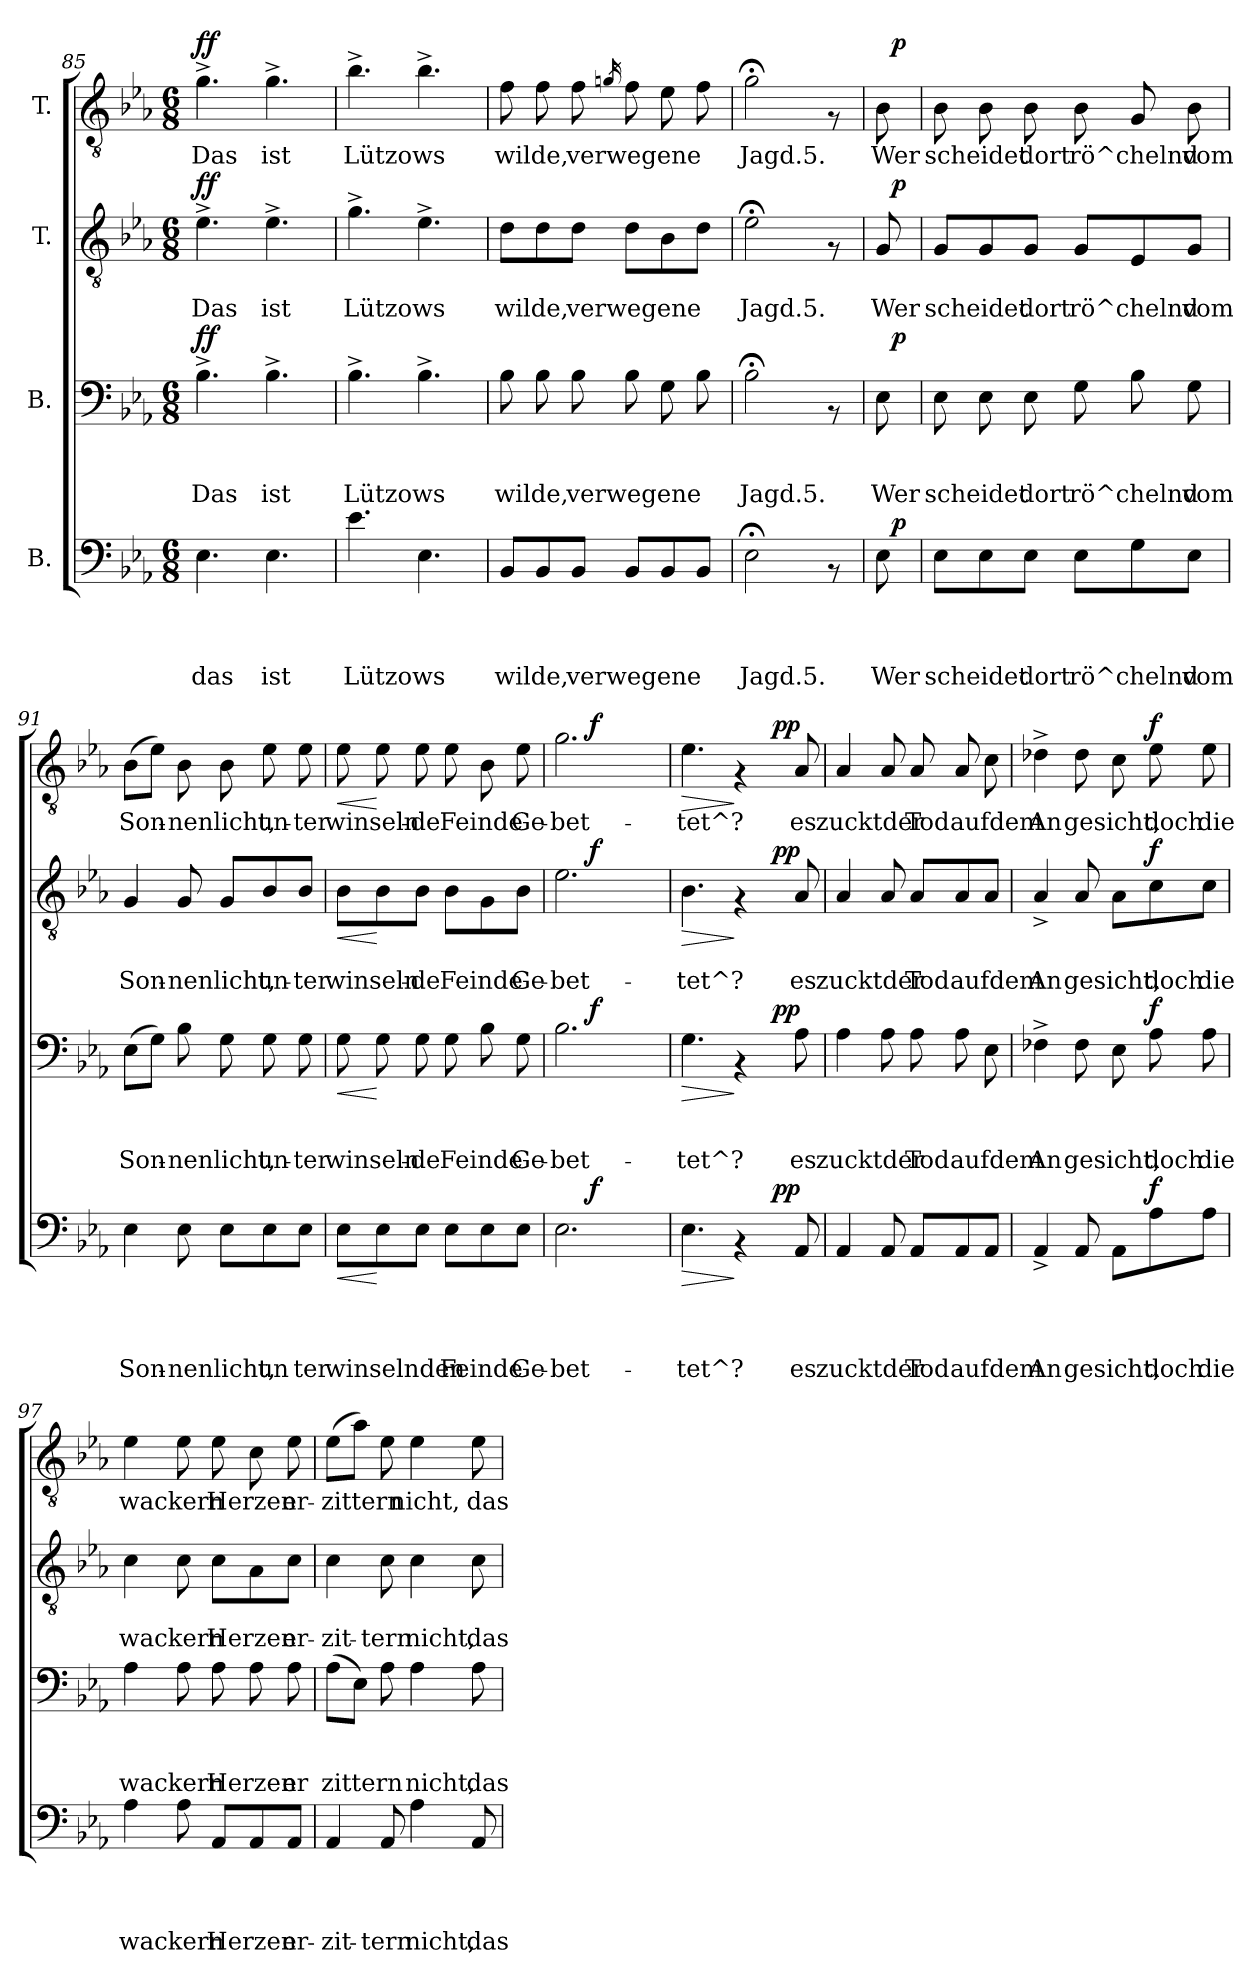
**kern	**text	**text	**text	**text	**dynam	**kern	**text	**text	**text	**dynam	**kern	**text	**text	**dynam	**kern	**text	**dynam
*part4	*part4	*part4	*part4	*part4	*part4	*part3	*part3	*part3	*part3	*part3	*part2	*part2	*part2	*part2	*part1	*part1	*part1
*staff4	*staff4	*staff4	*staff4	*staff4	*staff4	*staff3	*staff3	*staff3	*staff3	*staff3	*staff2	*staff2	*staff2	*staff2	*staff1	*staff1	*staff1
*I"B.	*	*	*	*	*	*I"B.	*	*	*	*	*I"T.	*	*	*	*I"T.	*	*
*clefF4	*	*	*	*	*	*clefF4	*	*	*	*	*clefGv2	*	*	*	*clefGv2	*	*
*k[b-e-a-]	*	*	*	*	*	*k[b-e-a-]	*	*	*	*	*k[b-e-a-]	*	*	*	*k[b-e-a-]	*	*
*E-:	*	*	*	*	*	*E-:	*	*	*	*	*E-:	*	*	*	*E-:	*	*
*M6/8	*	*	*	*	*	*M6/8	*	*	*	*	*M6/8	*	*	*	*M6/8	*	*
=85	=85	=85	=85	=85	=85	=85	=85	=85	=85	=85	=85	=85	=85	=85	=85	=85	=85
!	!	!	!	!LO:LY:b:rj	!	!	!	!	!LO:LY:b:rj	!LO:DY:a	!	!	!LO:LY:b:rj	!LO:DY:a	!	!LO:LY:b:rj	!LO:DY:a
4.E-\	.	.	.	das	.	4.B-^>\	.	.	Das	ff	4.e-^>\	.	Das	ff	4.g^>\	Das	ff
!	!	!	!	!LO:LY:b:rj	!	!	!	!	!LO:LY:b:rj	!	!	!	!LO:LY:b:rj	!	!	!LO:LY:b:rj	!
4.E-\	.	.	.	ist	.	4.B-^>\	.	.	ist	.	4.e-^>\	.	ist	.	4.g^>\	ist	.
=86!	=86!	=86!	=86!	=86!	=86!	=86!	=86!	=86!	=86!	=86!	=86!	=86!	=86!	=86!	=86!	=86!	=86!
!	!	!	!	!LO:LY:b:rj	!	!	!	!	!LO:LY:b:rj	!	!	!	!LO:LY:b:rj	!	!	!LO:LY:b:rj	!
4.e-\	.	.	.	Lützows	.	4.B-^>\	.	.	Lützows	.	4.g^>\	.	Lützows	.	4.b-^>\	Lützows	.
4.E-\	.	.	.	.	.	4.B-^>\	.	.	.	.	4.e-^>\	.	.	.	4.b-^>\	.	.
=87!	=87!	=87!	=87!	=87!	=87!	=87!	=87!	=87!	=87!	=87!	=87!	=87!	=87!	=87!	=87!	=87!	=87!
!	!	!	!	!LO:LY:b:rj	!	!	!	!	!LO:LY:b:rj	!	!	!	!LO:LY:b:rj	!	!	!LO:LY:b:rj	!
8BB-/L	.	.	.	wilde,	.	8B-\	.	.	wilde,	.	8d\L	.	wilde,	.	8f\	wilde,	.
8BB-/	.	.	.	.	.	8B-\	.	.	.	.	8d\	.	.	.	8f\	.	.
!	!	!	!	!LO:LY:b:rj	!	!	!	!	!LO:LY:b:rj	!	!	!	!LO:LY:b:rj	!	!	!LO:LY:b:rj	!
8BB-/J	.	.	.	verwegene	.	8B-\	.	.	verwegene	.	8d\J	.	verwegene	.	8f\	verwegene	.
.	.	.	.	.	.	.	.	.	.	.	.	.	.	.	16qgn/	.	.
8BB-/L	.	.	.	.	.	8B-\	.	.	.	.	8d\L	.	.	.	8f\	.	.
8BB-/	.	.	.	.	.	8G\	.	.	.	.	8B-\	.	.	.	8e-\	.	.
8BB-/J	.	.	.	.	.	8B-\	.	.	.	.	8d\J	.	.	.	8f\	.	.
!!LO:PB:g=z
=88!	=88!	=88!	=88!	=88!	=88!	=88!	=88!	=88!	=88!	=88!	=88!	=88!	=88!	=88!	=88!	=88!	=88!
!	!	!	!	!LO:LY:b:rj	!	!	!	!	!LO:LY:b:rj	!	!	!	!LO:LY:b:rj	!	!	!LO:LY:b:rj	!
2E-;<\	.	.	.	Jagd.5.	.	2B-;<\	.	.	Jagd.5.	.	2e-;<\	.	Jagd.5.	.	2g;<\	Jagd.5.	.
8rAA	.	.	.	.	.	8rAA	.	.	.	.	8rF	.	.	.	8rF	.	.
=89!	=89!	=89!	=89!	=89!	=89!	=89!	=89!	=89!	=89!	=89!	=89!	=89!	=89!	=89!	=89!	=89!	=89!
!	!	!	!	!LO:LY:b:rj	!	!	!	!	!LO:LY:b:rj	!	!	!	!LO:LY:b:rj	!	!	!LO:LY:b:rj	!
*^	*	*	*	*	*	*^	*	*	*	*	*^	*	*	*	*^	*	*
8E-\	32ryy	.	.	.	Wer	.	8E-\	32ryy	.	.	Wer	.	8G/	32ryy	.	Wer	.	8B-\	32ryy	Wer	.
!	!	!	!	!	!	!LO:DY:a	!	!	!	!	!	!LO:DY:a	!	!	!	!	!LO:DY:a	!	!	!	!LO:DY:a
.	16.ryy	.	.	.	.	p	.	16.ryy	.	.	.	p	.	16.ryy	.	.	p	.	16.ryy	.	p
=90!	=90!	=90!	=90!	=90!	=90!	=90!	=90!	=90!	=90!	=90!	=90!	=90!	=90!	=90!	=90!	=90!	=90!	=90!	=90!	=90!	=90!
!	!	!	!	!	!LO:LY:b:rj	!	!	!	!	!	!LO:LY:b:rj	!	!	!	!	!LO:LY:b:rj	!	!	!	!LO:LY:b:rj	!
*v	*v	*	*	*	*	*	*	*	*	*	*	*	*v	*v	*	*	*	*v	*v	*	*
*	*	*	*	*	*	*v	*v	*	*	*	*	*	*	*	*	*	*	*
8E-\L	.	.	.	scheidet	.	8E-\	.	.	scheidet	.	8G/L	.	scheidet	.	8B-\	scheidet	.
8E-\	.	.	.	.	.	8E-\	.	.	.	.	8G/	.	.	.	8B-\	.	.
!	!	!	!	!LO:LY:b:rj	!	!	!	!	!LO:LY:b:rj	!	!	!	!LO:LY:b:rj	!	!	!LO:LY:b:rj	!
8E-\J	.	.	.	dort	.	8E-\	.	.	dort	.	8G/J	.	dort	.	8B-\	dort	.
!	!	!	!	!LO:LY:b:rj	!	!	!	!	!LO:LY:b:rj	!	!	!	!LO:LY:b:rj	!	!	!LO:LY:b:rj	!
8E-\L	.	.	.	rö^chelnd	.	8G\	.	.	rö^chelnd	.	8G/L	.	rö^chelnd	.	8B-\	rö^chelnd	.
8G\	.	.	.	.	.	8B-\	.	.	.	.	8E-/	.	.	.	8G/	.	.
!	!	!	!	!LO:LY:b:rj	!	!	!	!	!LO:LY:b:rj	!	!	!	!LO:LY:b:rj	!	!	!LO:LY:b:rj	!
8E-\J	.	.	.	vom	.	8G\	.	.	vom	.	8G/J	.	vom	.	8B-\	vom	.
=91!	=91!	=91!	=91!	=91!	=91!	=91!	=91!	=91!	=91!	=91!	=91!	=91!	=91!	=91!	=91!	=91!	=91!
!	!	!	!	!LO:LY:b:rj	!	!	!	!	!LO:LY:b:rj	!	!	!	!LO:LY:b:rj	!	!	!LO:LY:b:rj	!
4E-\	.	.	.	Son-	.	(>8E-\L	.	.	Son-	.	4G/	.	Son-	.	(>8B-\L	Son-	.
.	.	.	.	.	.	8G\J)	.	.	.	.	.	.	.	.	8e-\J)	.	.
!	!	!	!	!LO:LY:b:rj	!	!	!	!	!LO:LY:b:rj	!	!	!	!LO:LY:b:rj	!	!	!LO:LY:b:rj	!
8E-\	.	.	.	-nenlicht,	.	8B-\	.	.	-nenlicht,	.	8G/	.	-nenlicht,	.	8B-\	-nenlicht,	.
8E-\L	.	.	.	.	.	8G\	.	.	.	.	8G/L	.	.	.	8B-\	.	.
!	!	!	!	!LO:LY:b:rj	!	!	!	!	!LO:LY:b:rj	!	!	!	!LO:LY:b:rj	!	!	!LO:LY:b:rj	!
8E-\	.	.	.	un	.	8G\	.	.	un-	.	8B-/	.	un-	.	8e-\	un-	.
!	!	!	!	!LO:LY:b:rj	!	!	!	!	!LO:LY:b:rj	!	!	!	!LO:LY:b:rj	!	!	!LO:LY:b:rj	!
8E-\J	.	.	.	ter	.	8G\	.	.	-ter	.	8B-/J	.	-ter	.	8e-\	-ter	.
=92!	=92!	=92!	=92!	=92!	=92!	=92!	=92!	=92!	=92!	=92!	=92!	=92!	=92!	=92!	=92!	=92!	=92!
!	!	!	!	!LO:LY:b:rj	!LO:HP:b	!	!	!	!LO:LY:b:rj	!LO:HP:b	!	!	!LO:LY:b:rj	!LO:HP:b	!	!LO:LY:b:rj	!LO:HP:b
8E-\L	.	.	.	winselnden	<	8G\	.	.	winseln-	<	8B-\L	.	winseln-	<	8e-\	winseln-	<
8E-\	.	.	.	.	[	8G\	.	.	.	[	8B-\	.	.	[	8e-\	.	[
!	!	!	!	!	!	!	!	!	!LO:LY:b:rj	!	!	!	!LO:LY:b:rj	!	!	!LO:LY:b:rj	!
8E-\J	.	.	.	.	.	8G\	.	.	-de	.	8B-\J	.	-de	.	8e-\	-de	.
!	!	!	!	!LO:LY:b:rj	!	!	!	!	!LO:LY:b:rj	!	!	!	!LO:LY:b:rj	!	!	!LO:LY:b:rj	!
8E-\L	.	.	.	Feinde	.	8G\	.	.	Feinde	.	8B-\L	.	Feinde	.	8e-\	Feinde	.
8E-\	.	.	.	.	.	8B-\	.	.	.	.	8G\	.	.	.	8B-\	.	.
!	!	!	!	!LO:LY:b:rj	!	!	!	!	!LO:LY:b:rj	!	!	!	!LO:LY:b:rj	!	!	!LO:LY:b:rj	!
8E-\J	.	.	.	Ge-	.	8G\	.	.	Ge-	.	8B-\J	.	Ge-	.	8e-\	Ge-	.
=93!	=93!	=93!	=93!	=93!	=93!	=93!	=93!	=93!	=93!	=93!	=93!	=93!	=93!	=93!	=93!	=93!	=93!
!	!	!	!	!LO:LY:b:rj	!	!	!	!	!LO:LY:b:rj	!	!	!	!LO:LY:b:rj	!	!	!LO:LY:b:rj	!
*^	*	*	*	*	*	*^	*	*	*	*	*^	*	*	*	*^	*	*
2.E-\	8.ryy	.	.	.	-bet-	.	2.B-\	8.ryy	.	.	-bet-	.	2.e-\	8.ryy	.	-bet-	.	2.g\	8.ryy	-bet-	.
!	!	!	!	!	!	!LO:DY:a	!	!	!	!	!	!LO:DY:a	!	!	!	!	!LO:DY:a	!	!	!	!LO:DY:a
.	2ryy	.	.	.	.	f	.	2ryy	.	.	.	f	.	2ryy	.	.	f	.	2ryy	.	f
.	16ryy	.	.	.	.	.	.	16ryy	.	.	.	.	.	16ryy	.	.	.	.	16ryy	.	.
=94!	=94!	=94!	=94!	=94!	=94!	=94!	=94!	=94!	=94!	=94!	=94!	=94!	=94!	=94!	=94!	=94!	=94!	=94!	=94!	=94!	=94!
!	!	!	!	!	!LO:LY:b:rj	!LO:HP:b	!	!	!	!	!LO:LY:b:rj	!LO:HP:b	!	!	!	!LO:LY:b:rj	!LO:HP:b	!	!	!LO:LY:b:rj	!LO:HP:b
4.E-\	2ryy	.	.	.	-tet^?	>	4.G\	2ryy	.	.	-tet^?	>	4.B-\	2ryy	.	-tet^?	>	4.e-\	2ryy	-tet^?	>
4rAA	.	.	.	.	.	]	4rAA	.	.	.	.	]	4rF	.	.	.	]	4rF	.	.	]
.	32ryy	.	.	.	.	.	.	32ryy	.	.	.	.	.	32ryy	.	.	.	.	32ryy	.	.
!	!	!	!	!	!	!LO:DY:a	!	!	!	!	!	!LO:DY:a	!	!	!	!	!LO:DY:a	!	!	!	!LO:DY:a
.	8..ryy	.	.	.	.	pp	.	8..ryy	.	.	.	pp	.	8..ryy	.	.	pp	.	8..ryy	.	pp
!	!	!	!	!	!LO:LY:b:rj	!	!	!	!	!	!LO:LY:b:rj	!	!	!	!	!LO:LY:b:rj	!	!	!	!LO:LY:b:rj	!
8AA-/	.	.	.	.	es	.	8A-\	.	.	.	es	.	8A-/	.	.	es	.	8A-/	.	es	.
!!LO:LB:g=z
=95!	=95!	=95!	=95!	=95!	=95!	=95!	=95!	=95!	=95!	=95!	=95!	=95!	=95!	=95!	=95!	=95!	=95!	=95!	=95!	=95!	=95!
!	!	!	!	!	!LO:LY:b:rj	!	!	!	!	!	!LO:LY:b:rj	!	!	!	!	!LO:LY:b:rj	!	!	!	!LO:LY:b:rj	!
*v	*v	*	*	*	*	*	*	*	*	*	*	*	*v	*v	*	*	*	*v	*v	*	*
*	*	*	*	*	*	*v	*v	*	*	*	*	*	*	*	*	*	*	*
4AA-/	.	.	.	zucktder	.	4A-\	.	.	zucktder	.	4A-/	.	zucktder	.	4A-/	zucktder	.
8AA-/	.	.	.	.	.	8A-\	.	.	.	.	8A-/	.	.	.	8A-/	.	.
!	!	!	!	!LO:LY:b:rj	!	!	!	!	!LO:LY:b:rj	!	!	!	!LO:LY:b:rj	!	!	!LO:LY:b:rj	!
8AA-/L	.	.	.	Tod	.	8A-\	.	.	Tod	.	8A-/L	.	Tod	.	8A-/	Tod	.
!	!	!	!	!LO:LY:b:rj	!	!	!	!	!LO:LY:b:rj	!	!	!	!LO:LY:b:rj	!	!	!LO:LY:b:rj	!
8AA-/	.	.	.	aufdem	.	8A-\	.	.	aufdem	.	8A-/	.	aufdem	.	8A-/	aufdem	.
8AA-/J	.	.	.	.	.	8E-\	.	.	.	.	8A-/J	.	.	.	8c\	.	.
=96!	=96!	=96!	=96!	=96!	=96!	=96!	=96!	=96!	=96!	=96!	=96!	=96!	=96!	=96!	=96!	=96!	=96!
!	!	!	!	!LO:LY:b:rj	!	!	!	!	!LO:LY:b:rj	!	!	!	!LO:LY:b:rj	!	!	!LO:LY:b:rj	!
4AA-^</	.	.	.	An	.	4F-X^>\	.	.	An	.	4A-^</	.	An	.	4d-X^>\	An	.
!	!	!	!	!LO:LY:b:rj	!	!	!	!	!LO:LY:b:rj	!	!	!	!LO:LY:b:rj	!	!	!LO:LY:b:rj	!
8AA-/	.	.	.	gesicht,	.	8F-\	.	.	gesicht,	.	8A-/	.	gesicht,	.	8d-\	gesicht,	.
8AA-\L	.	.	.	.	.	8E-\	.	.	.	.	8A-\L	.	.	.	8c\	.	.
!	!	!	!	!LO:LY:b:rj	!LO:DY:a	!	!	!	!LO:LY:b:rj	!LO:DY:a	!	!	!LO:LY:b:rj	!LO:DY:a	!	!LO:LY:b:rj	!LO:DY:a
8A-\	.	.	.	doch	f	8A-\	.	.	doch	f	8c\	.	doch	f	8e-\	doch	f
!	!	!	!	!LO:LY:b:rj	!	!	!	!	!LO:LY:b:rj	!	!	!	!LO:LY:b:rj	!	!	!LO:LY:b:rj	!
8A-\J	.	.	.	die	.	8A-\	.	.	die	.	8c\J	.	die	.	8e-\	die	.
=97!	=97!	=97!	=97!	=97!	=97!	=97!	=97!	=97!	=97!	=97!	=97!	=97!	=97!	=97!	=97!	=97!	=97!
!	!	!	!	!LO:LY:b:rj	!	!	!	!	!LO:LY:b:rj	!	!	!	!LO:LY:b:rj	!	!	!LO:LY:b:rj	!
4A-\	.	.	.	wackern	.	4A-\	.	.	wackern	.	4c\	.	wackern	.	4e-\	wackern	.
8A-\	.	.	.	.	.	8A-\	.	.	.	.	8c\	.	.	.	8e-\	.	.
!	!	!	!	!LO:LY:b:rj	!	!	!	!	!LO:LY:b:rj	!	!	!	!LO:LY:b:rj	!	!	!LO:LY:b:rj	!
8AA-/L	.	.	.	Herzen	.	8A-\	.	.	Herzen	.	8c\L	.	Herzen	.	8e-\	Herzen	.
8AA-/	.	.	.	.	.	8A-\	.	.	.	.	8A-\	.	.	.	8c\	.	.
!	!	!	!	!LO:LY:b:rj	!	!	!	!	!LO:LY:b:rj	!	!	!	!LO:LY:b:rj	!	!	!LO:LY:b:rj	!
8AA-/J	.	.	.	er-	.	8A-\	.	.	er	.	8c\J	.	er-	.	8e-\	er-	.
=98!	=98!	=98!	=98!	=98!	=98!	=98!	=98!	=98!	=98!	=98!	=98!	=98!	=98!	=98!	=98!	=98!	=98!
!	!	!	!	!LO:LY:b:rj	!	!	!	!	!LO:LY:b:rj	!	!	!	!LO:LY:b:rj	!	!	!LO:LY:b:rj	!
4AA-/	.	.	.	-zit-	.	(>8A-\L	.	.	zittern	.	4c\	.	-zit-	.	(>8e-\L	-zittern	.
.	.	.	.	.	.	8E-\J)	.	.	.	.	.	.	.	.	8a-\J)	.	.
!	!	!	!	!LO:LY:b:rj	!	!	!	!	!	!	!	!	!LO:LY:b:rj	!	!	!	!
8AA-/	.	.	.	-tern	.	8A-\	.	.	.	.	8c\	.	-tern	.	8e-\	.	.
!	!	!	!	!LO:LY:b:rj	!	!	!	!	!LO:LY:b:rj	!	!	!	!LO:LY:b:rj	!	!	!LO:LY:b:rj	!
4A-\	.	.	.	nicht,	.	4A-\	.	.	nicht,	.	4c\	.	nicht,	.	4e-\	nicht,	.
!	!	!	!	!LO:LY:b:rj	!	!	!	!	!LO:LY:b:rj	!	!	!	!LO:LY:b:rj	!	!	!LO:LY:b:rj	!
8AA-/	.	.	.	das	.	8A-\	.	.	das	.	8c\	.	das	.	8e-\	das	.
=!	=!	=!	=!	=!	=!	=!	=!	=!	=!	=!	=!	=!	=!	=!	=!	=!	=!
*-	*-	*-	*-	*-	*-	*-	*-	*-	*-	*-	*-	*-	*-	*-	*-	*-	*-
